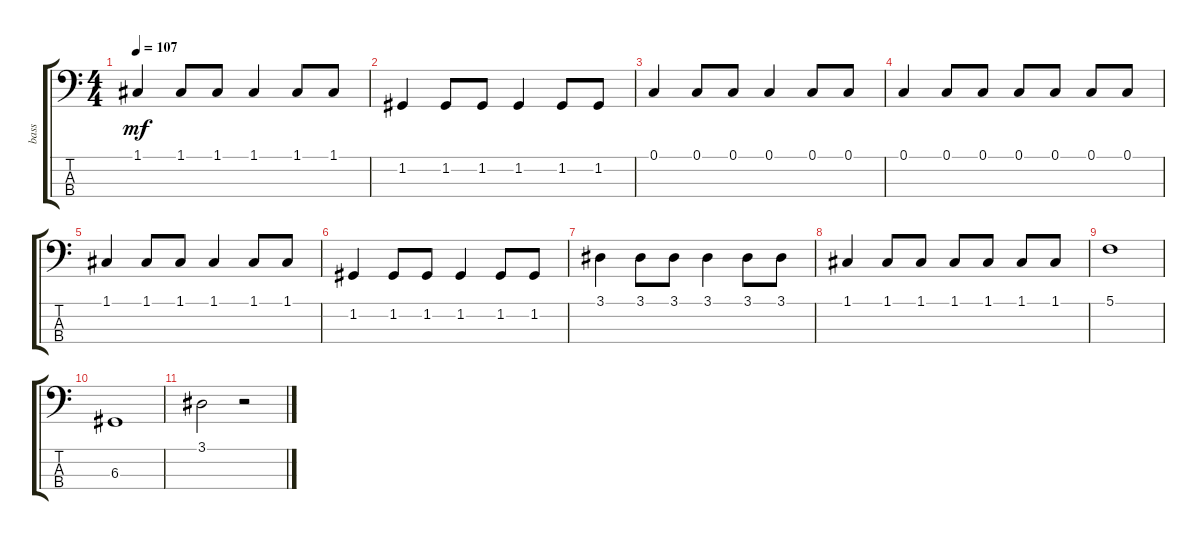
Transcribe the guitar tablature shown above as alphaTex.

\track ("bass" "bass") {instrument electricbassfinger}
\staff {score tabs}
\tuning (C2 G1 D1 G0) {hide}
\ts (4 4)
\tempo 107
\clef f4
\ks c
1.1.4{dy mf} 1.1.8 1.1.8 1.1.4 1.1.8 1.1.8 |
1.2.4 1.2.8 1.2.8 1.2.4 1.2.8 1.2.8 |
0.1.4 0.1.8 0.1.8 0.1.4 0.1.8 0.1.8 |
0.1.4 0.1.8 0.1.8 0.1.8 0.1.8 0.1.8 0.1.8 |
1.1.4 1.1.8 1.1.8 1.1.4 1.1.8 1.1.8 |
1.2.4 1.2.8 1.2.8 1.2.4 1.2.8 1.2.8 |
3.1.4 3.1.8 3.1.8 3.1.4 3.1.8 3.1.8 |
1.1.4 1.1.8 1.1.8 1.1.8 1.1.8 1.1.8 1.1.8 |
5.1.1 |
6.3.1 |
3.1.2 r.2
